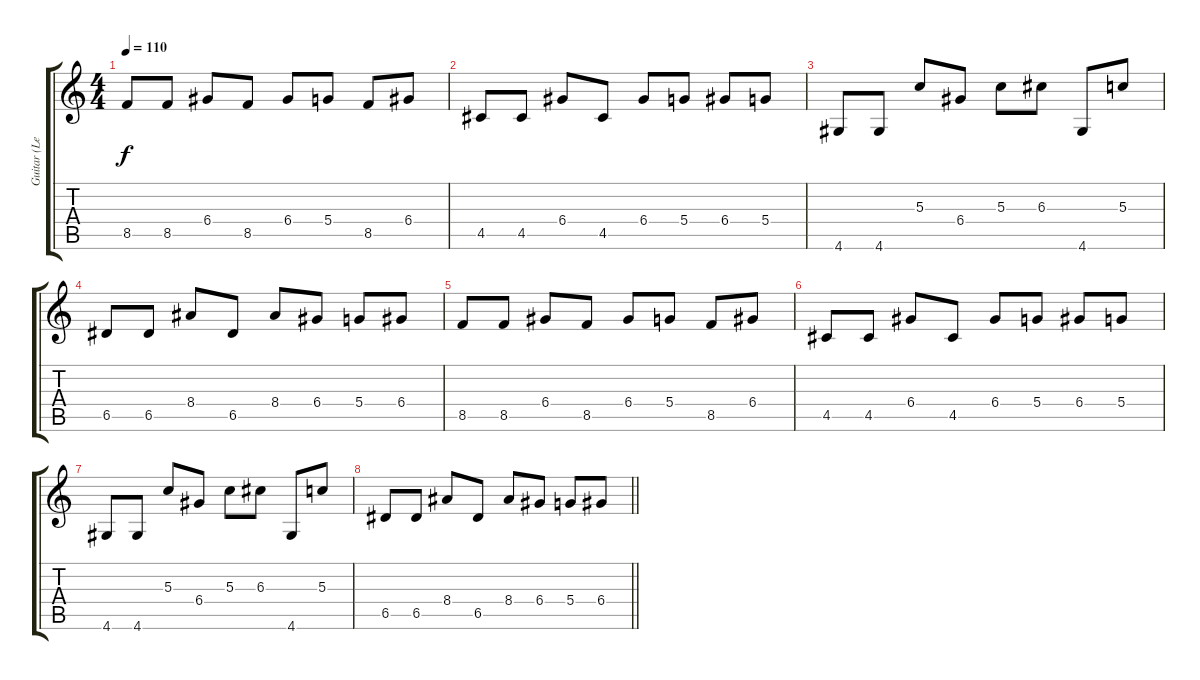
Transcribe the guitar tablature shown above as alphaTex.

\track ("Guitar (Lead)" "Guitar (Le") {instrument distortionguitar}
\staff {score tabs}
\tuning (E4 B3 G3 D3 A2 E2) {hide}
\ts (4 4)
\tempo 110
\clef g2
\ks c
8.5.8{dy f} 8.5.8 6.4.8 8.5.8 6.4.8 5.4.8 8.5.8 6.4.8 |
4.5.8 4.5.8 6.4.8 4.5.8 6.4.8 5.4.8 6.4.8 5.4.8 |
4.6.8{volume 0} 4.6.8 5.3.8 6.4.8 5.3.8 6.3.8 4.6.8 5.3.8 |
6.5.8 6.5.8 8.4.8 6.5.8 8.4.8 6.4.8 5.4.8 6.4.8 |
8.5.8 8.5.8 6.4.8 8.5.8 6.4.8 5.4.8 8.5.8 6.4.8 |
4.5.8 4.5.8 6.4.8 4.5.8 6.4.8 5.4.8 6.4.8 5.4.8 |
4.6.8 4.6.8 5.3.8 6.4.8 5.3.8 6.3.8 4.6.8 5.3.8 |
\barLineRight lightlight
6.5.8 6.5.8 8.4.8 6.5.8 8.4.8 6.4.8 5.4.8 6.4.8
